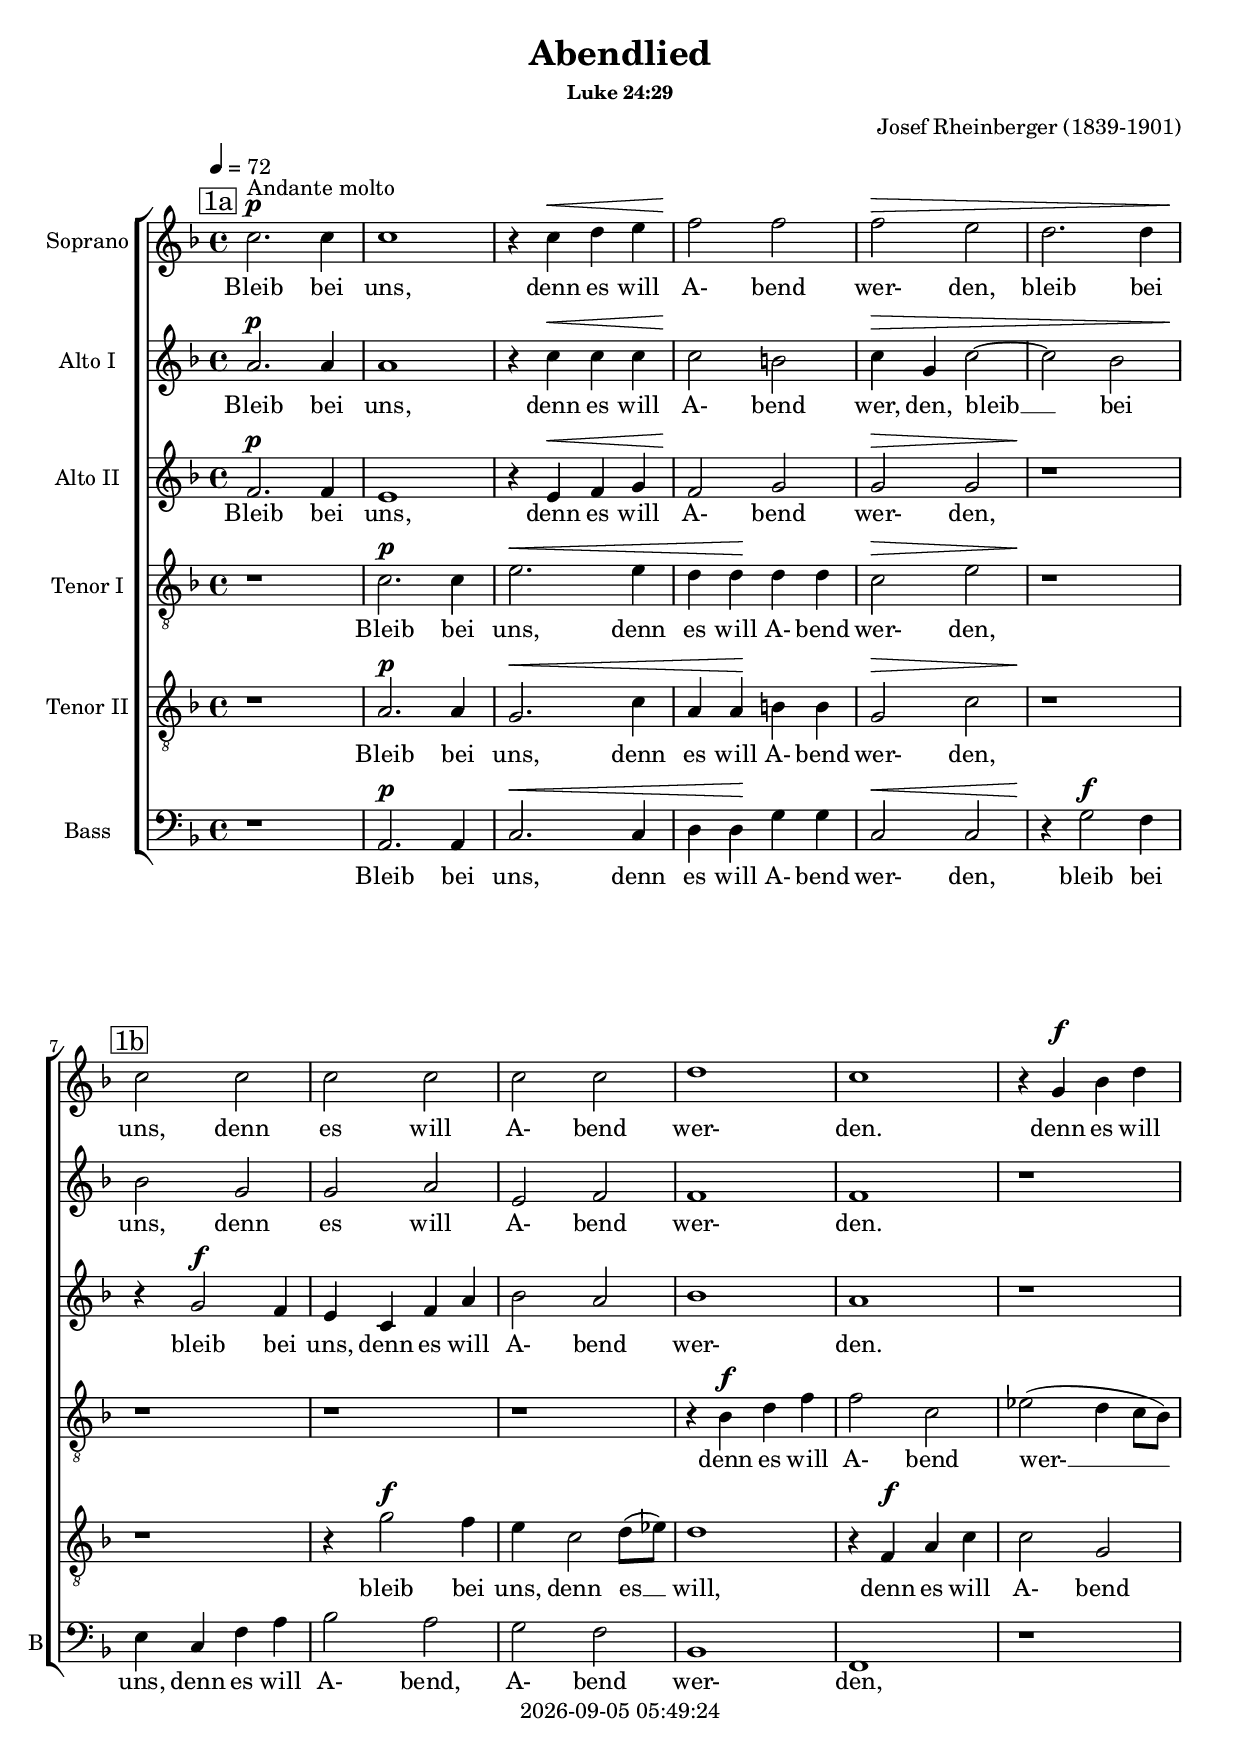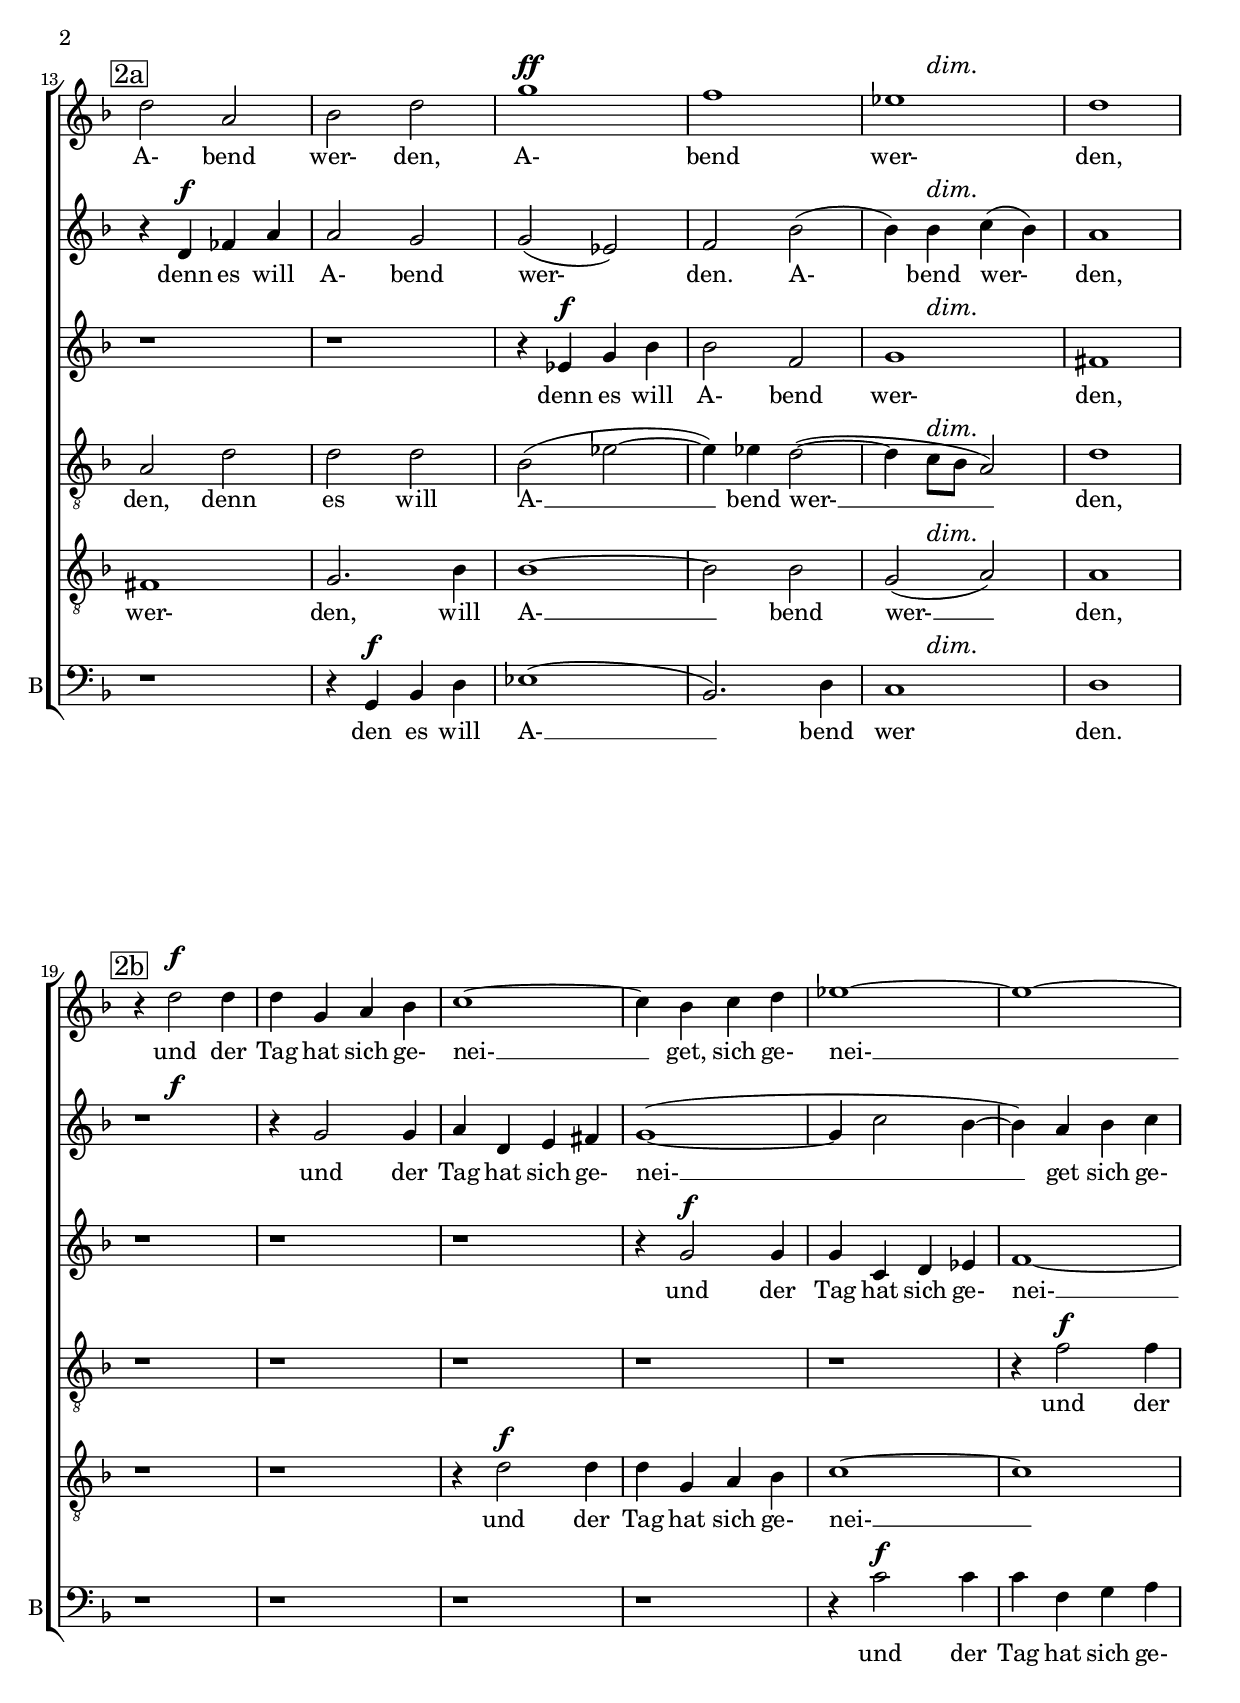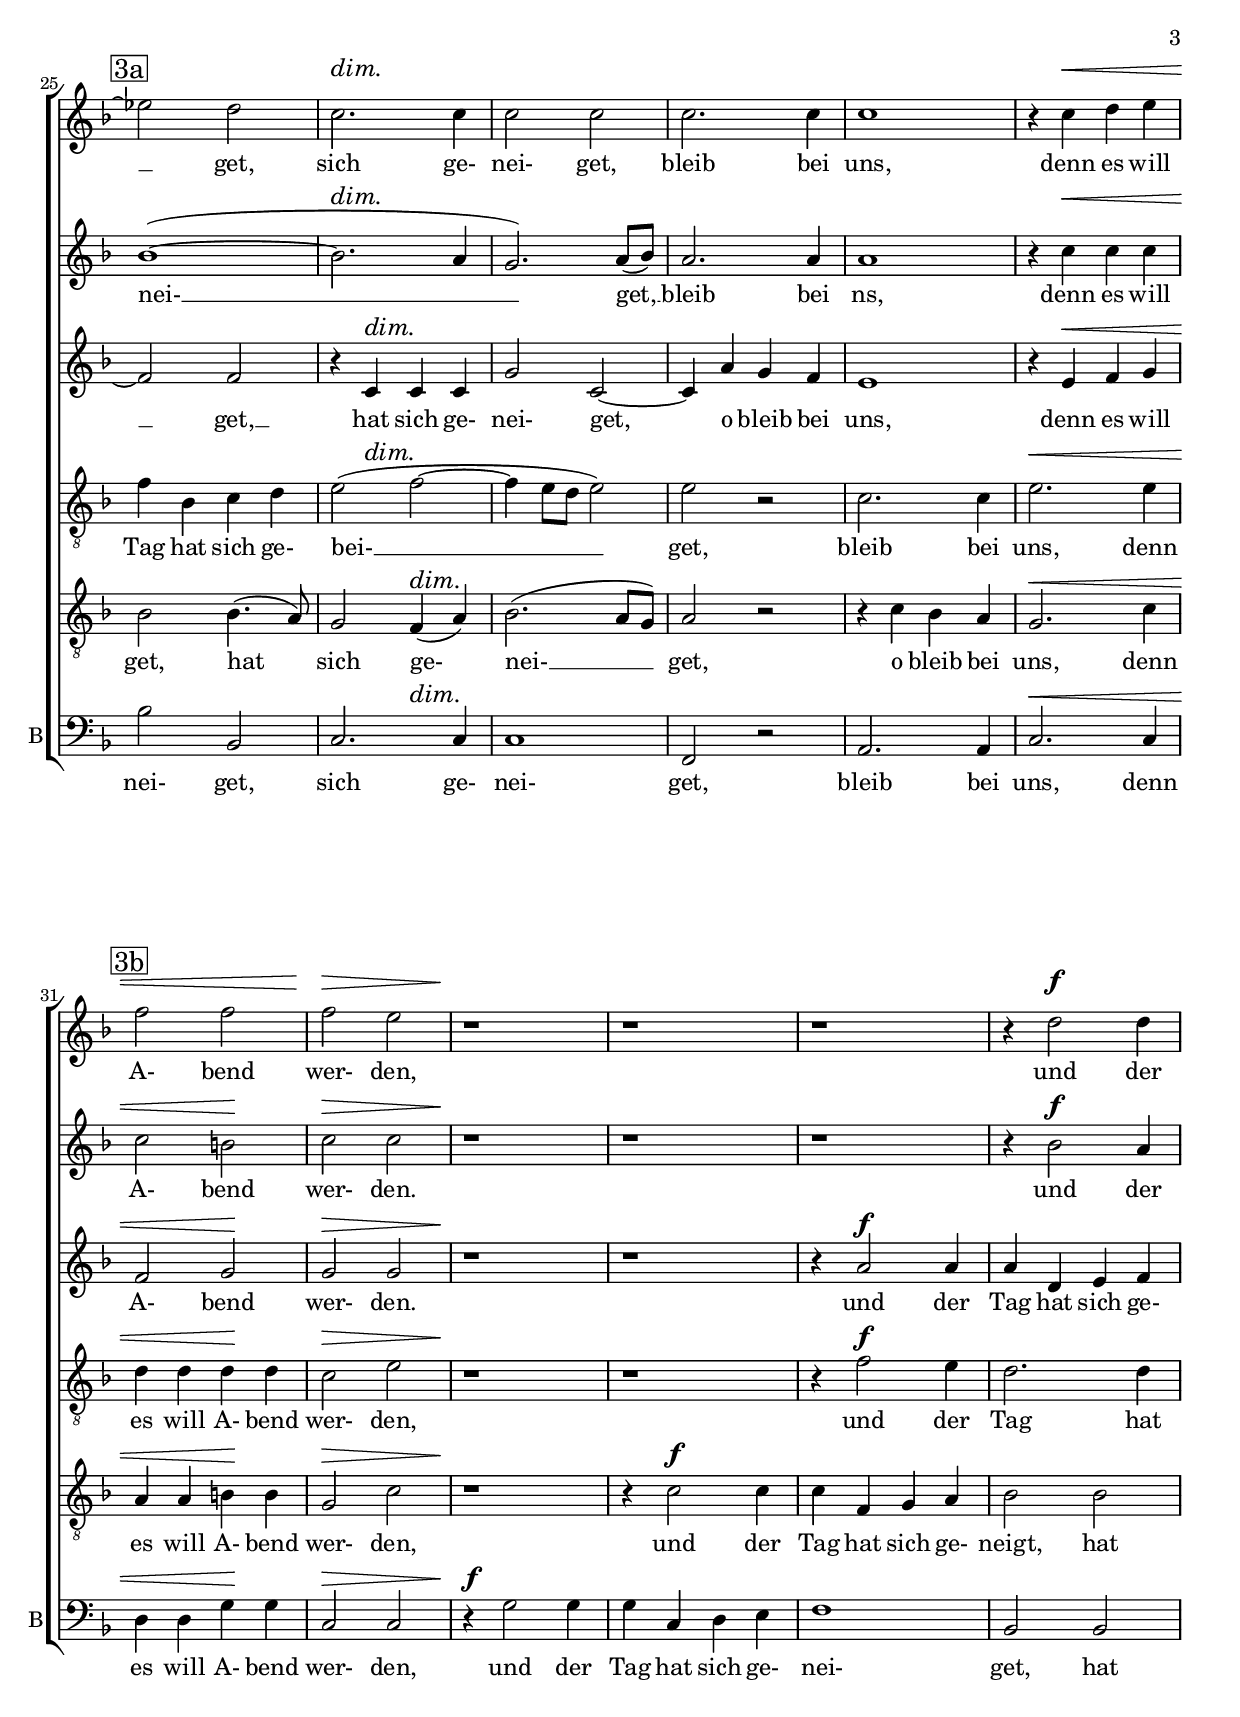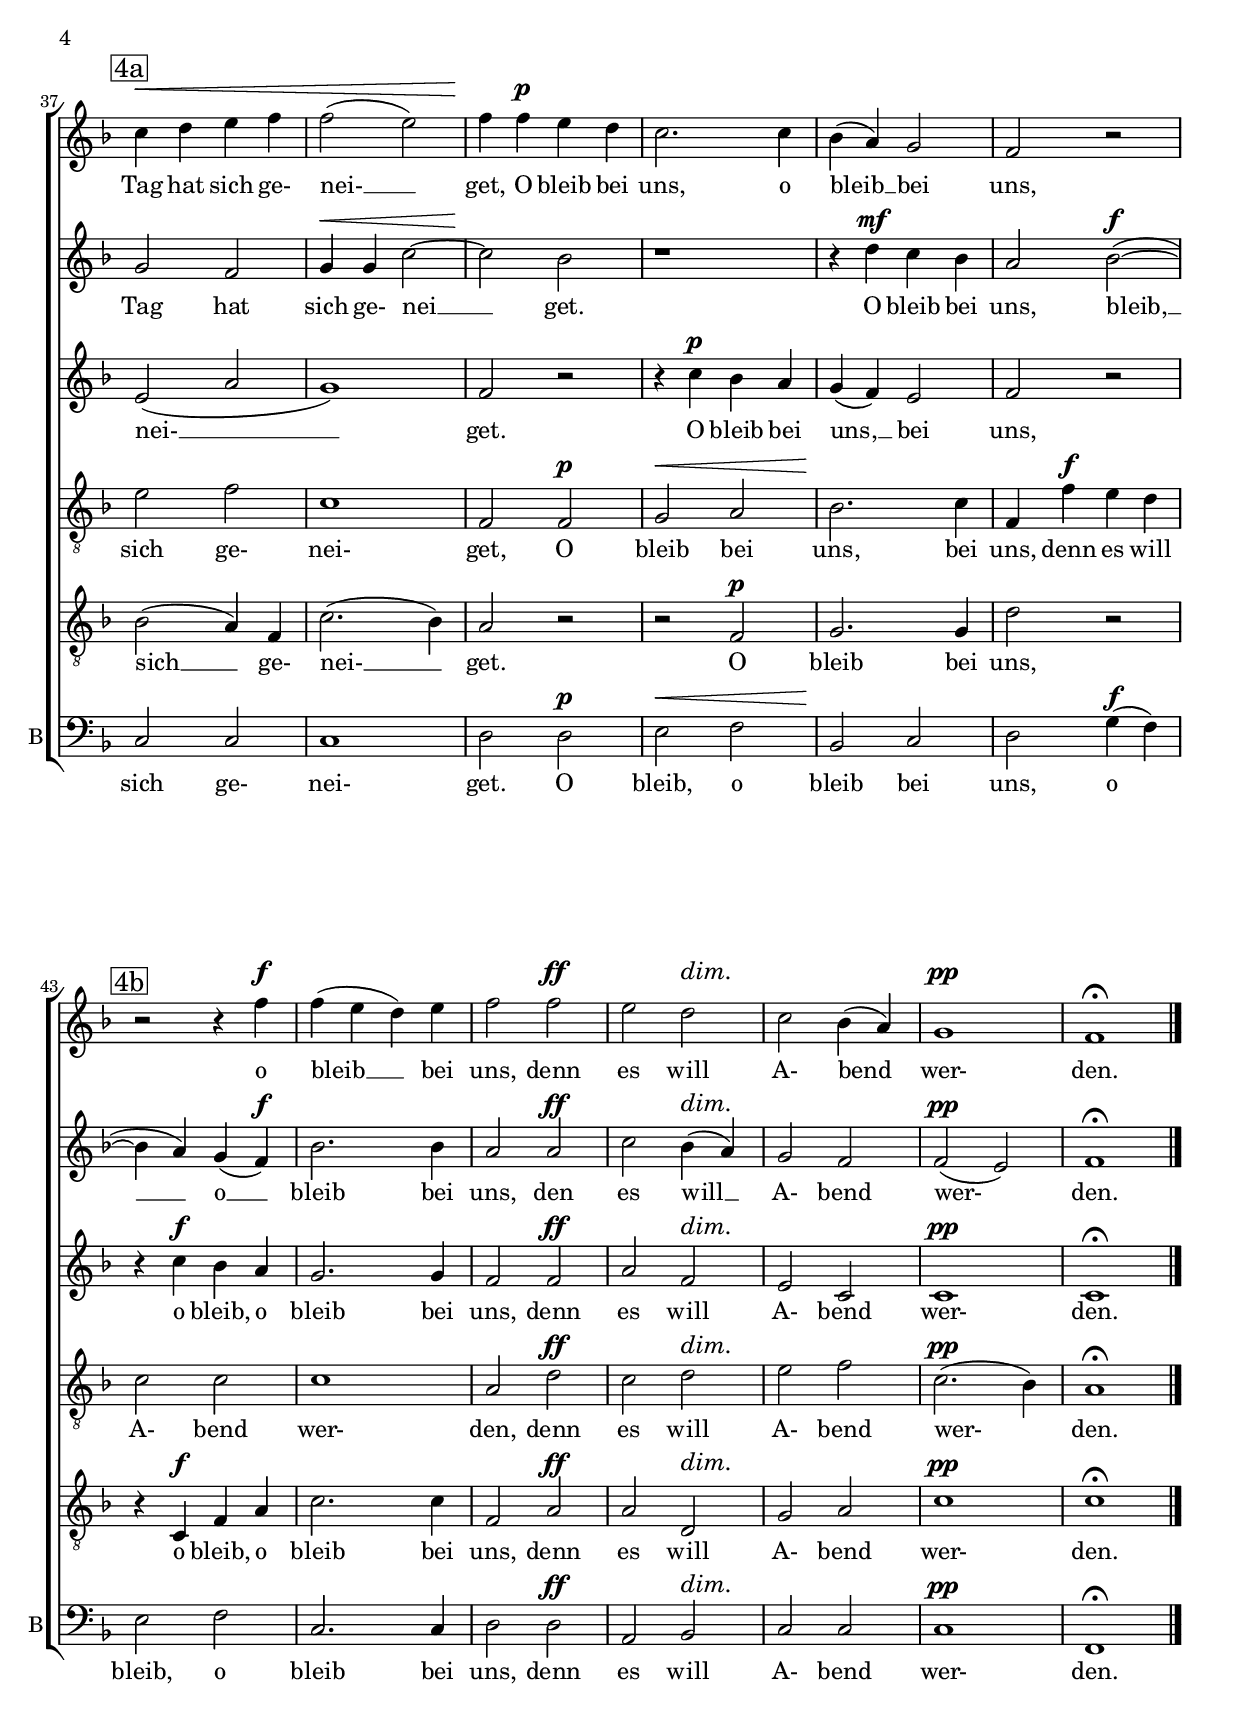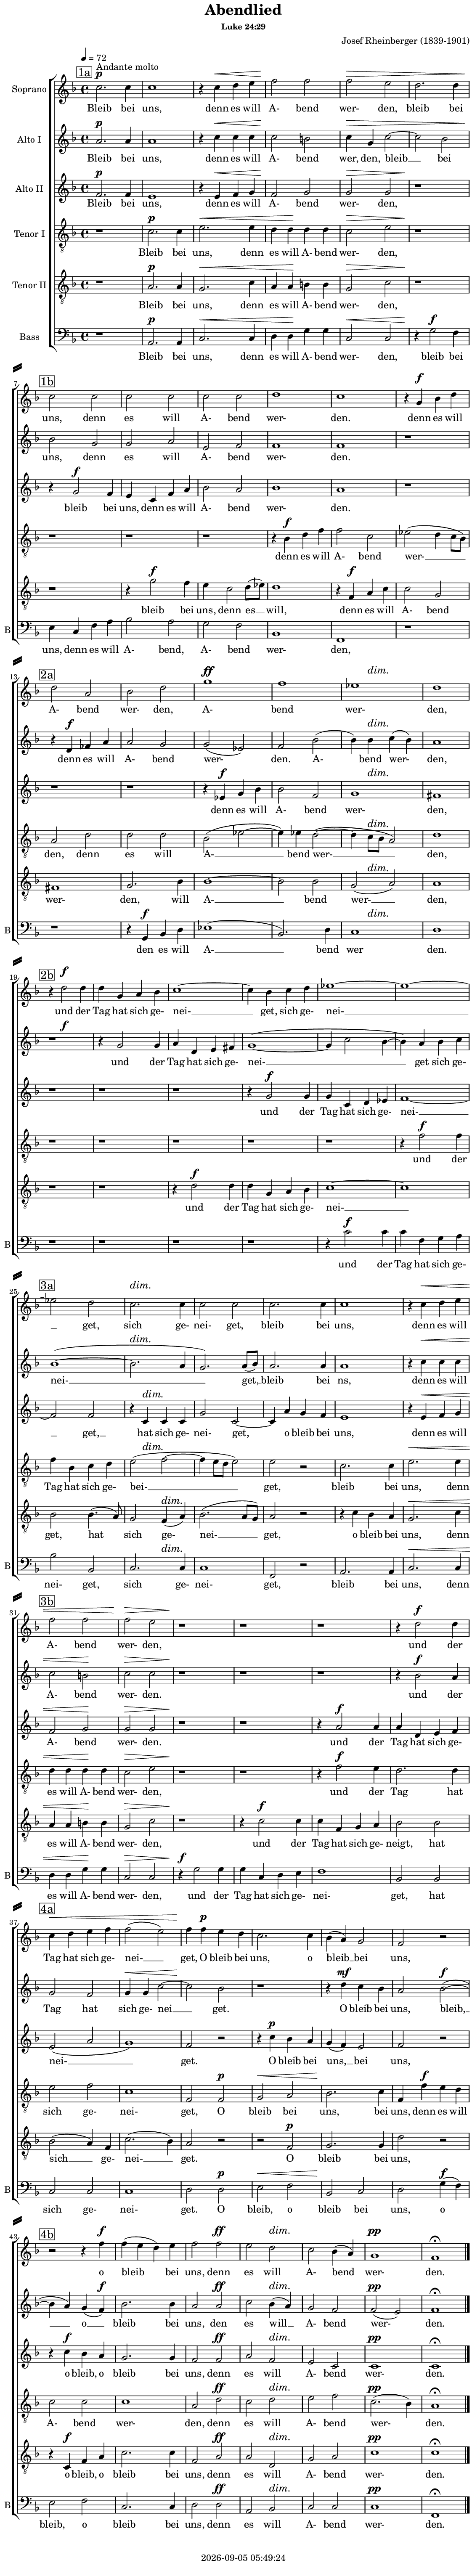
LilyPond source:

\version "2.20.2"

\include "articulate.ly"

today = #(strftime "%Y-%m-%d %H:%M:%S" (localtime (current-time)))

\header {
% centered at top
%  dedication  = "dedication"
  title       = "Abendlied"
%  subtitle    = "subtitle"
  subsubtitle = "Luke 24:29"
%  instrument  = "instrument"
  
% arrangement of following lines:
%
%  poet    composer
%  meter   arranger
%  piece       opus

  composer    = "Josef Rheinberger (1839-1901)"
%  arranger    = "arranger"
%  opus        = "opus"

%  poet        = "poet"
%  meter       = "meter"
%  piece       = "piece"

% centered at bottom
%  tagline     = "tagline" % default lilypond version
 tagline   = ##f
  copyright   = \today
}

#(set-global-staff-size 19)

% \paper {
%   #(set-paper-size "a4")
%   line-width = 180\mm
%   left-margin = 20\mm
%   bottom-margin = 10\mm
%   top-margin = 10\mm
% }

global = {
  \key f \major
  \time 4/4
  \tempo 4=72
}

RehearsalTrack = {
%  \set Score.currentBarNumber = #5
%  \mark \markup { \circle "1a" }
  \mark \markup { \box "1a" } s1*6
  \mark \markup { \box "1b" } s1*6
  \mark \markup { \box "2a" } s1*6
  \mark \markup { \box "2b" } s1*6
  \mark \markup { \box "3a" } s1*6
  \mark \markup { \box "3b" } s1*6
  \mark \markup { \box "4a" } s1*6
  \mark \markup { \box "4b" } s1*7
}

soprano = \relative c'' {
  \global
  c2. c4
  c1
  r4 c d e
  f2 f
  f2 e
  d2. d4 \break
  c2 c % 1b
  c2 c
  c2 c
  d1
  c1
  r4 g bes d
  d2 a % 2a
  bes2 d
  g1
  f1
  ees1
  d1
  r4 d2 d4 % 2b
  d4 g, a bes
  c1~
  c4 bes c d
  ees1~
  ees1~
  ees2 d % 3a
  c2. c4
  c2 c
  c2. c4
  c1
  r4 c d e
  f2 f % 3b
  f2 e
  r1
  r1
  r1
  r4 d2 d4
  c4 d e f % 4a
  f2(e)
  f4 f e d
  c2. c4
  bes4(a) g2
  f2 r
  r2 r4 f' % 4b
  f4(e d) e
  f2 f
  e2 d
  c2 bes4(a)
  g1
  f1\fermata
  \bar "|."
}

dynamicsSop = {
  \override DynamicTextSpanner.style = #'none
  s1\p^\markup \upright {Andante molto}
  s1
  s4 s2.\<
  s1\!
  s1\>
  s1
  s1\!
  s1
  s1
  s1
  s1
  s4 s2.\f
  s1 % 2a
  s1
  s1\ff
  s1
  s4 s2.\dim
  s1
  s4 s2.\f % 2b
  s1
  s1
  s1
  s1
  s1
  s1 % 3a
  s1\dim
  s1
  s1
  s1
  s4 s2.\<
  s2 s\~ % 3b
  s1\>
  s1\!
  s1
  s1
  s4 s2.\f
  s1\< % 4a
  s1
  s4\! s2.\p
  s1
  s1
  s1
  s2. s4\f % 4b
  s1
  s2 s\ff
  s2 s\dim
  s1
  s1\pp
  s1
}

wordsSop = \lyricmode {
  Bleib bei uns, denn es will A- bend wer- den,
  bleib bei uns, denn es will A- bend wer- den.
  denn es will A- bend wer- den,
  A- bend wer- den, und der Tag hat sich ge- nei- __ get,
  sich ge- nei- __ get,
  sich ge- nei- get,
  bleib bei uns, denn es will A- bend wer- den,
  und der Tag hat sich ge- nei- __ get,
  O bleib bei uns,
  o bleib __ bei uns,
  o bleib __ bei uns,
  denn es will A- bend wer- den.
}

wordsSopMidi = \lyricmode {
  "\nBlei " "bei " "uns, " "denn " "es " "will " A "bend " wer "den, "
  "\nbleib " "bei " "uns, " "denn " "es " "will " A "bend " wer "den. "
  "\ndenn " "es " "will " A "bend " wer "den, "
  "\nA" "bend " wer "den, " "und " "der " "Tag " "hat " "sich " ge nei  "get, "
  "\nsich " ge nei  "get, "
  "\nsich " g nei "get, "
  "\nbleib " "bei " "uns, " "denn " "es " "will " A "bend " wer "den, "
  "\nund " "der " "Tag " "hat " "sich " ge nei  "get, "
  "\nO " "bleib " "bei " "uns, "
  "\no " "bleib "  "bei " "uns, "
  "\no " "bleib "  "bei " "uns, "
  "\ndenn " "es " "will " A "bend " wer "den. "
}

altoOne = \relative c'' {
  \global
  a2. a4
  a1
  r4 c c c
  c2 b
  c4 g c2~
  c2 bes
  bes2 g % 1b
  g2 a
  e2 f
  f1
  f1
  r1
  r4 d fes a % 2a
  a2 g
  g2(ees)
  f2 bes(
  bes4) bes c(bes)
  a1
  r1 % 2b
  r4 g2 g4
  a4 d, e fis
  g1~(
  g4 c2 bes4~
  bes4) a bes c
  bes1~( % 3a
  bes2. a4
  g2.) a8(bes)
  a2. a4
  a1
  r4 c c c
  c2 b % 3b
  c2 c
  r1
  r1
  r1
  r4 bes2 a4
  g2 f % 4a
  g4 g c2~
  c2 bes
  r1
  r4 d c bes
  a2 bes~(
  bes4 a) g(f) % 4b
  bes2. bes4
  a2 a
  c2 bes4(a)
  g2 f
  f2(e)
  f1\fermata
  \bar "|."
}

dynamicsAltoOne = {
  \override DynamicTextSpanner.style = #'none
  s1\p
  s1
  s4 s2.\<
  s1\!
  s1\>
  s1
  s1\! s1
  s1
  s1
  s1
  s1
  s4 s2.\f
  s1
  s1
  s1
  s4 s2.\dim
  s1
  s4 s2.\f % 2b
  s1
  s1
  s1
  s1
  s1
  s1 % 3a
  s1\dim
  s1
  s1
  s1
  s4 s2.\<
  s2 s\!
  s1\>
  s1\!
  s1
  s1
  s4 s2.\f
  s1 % 4a
  s1\<
  s1\!
  s1
  s4 s2.\mf
  s2 s\f
  s2. s4\f % 4b
  s1
  s2 s\ff
  s2 s\dim
  s1
  s1\pp
  s1
}

wordsAltoOne = \lyricmode {
  Bleib bei uns, denn es will A- bend wer, den,
  bleib __ bei uns, denn es will A- bend wer- den.
  denn es will A- bend wer- den.
  A- bend wer- den,
  und der Tag hat sich ge- nei- __ get
  sich ge- nei- __ get, __
  bleib bei ns, denn es will A- bend wer- den.
  und der Tag hat sich ge- nei __ get.
  O bleib bei uns, bleib, __
  o __ bleib bei uns,
  den es will __ A- bend wer- den.
}

wordsAltoOneMidi = \lyricmode {
  "\nBleib " "bei " "uns, " "denn " "es " "will " A "bend " "wer, " "den, "
  "\nbleib "  "bei " "uns, " "denn " "es " "will " A "bend " wer "den. "
  "\ndenn " "es " "will " A "bend " wer "den. "
  "\nA" "bend " wer "den, "
  "\nund " "der " "Tag " "hat " "sich " ge nei  "get "
  "\nsich " ge nei  "get, " 
  "\nbleib " "bei " "ns, " "denn " "es " "will " A "bend " wer "den. "
  "\nund " "der " "Tag " "hat " "sich " ge "nei "  "get. "
  "\nO " "bleib " "bei " "uns, " "bleib, " 
  "\no "  "bleib " "bei " "uns, "
  "\nden " "es " "will "  A "bend " wer "den. "
}

altoTwo = \relative c' {
  \global
  f2. f4
  e1
  r4 e f g
  f2 g
  g2 g
  r1
  r4 g2 f4 % 1b
  e4 c f a
  bes2 a
  bes1
  a1
  r1
  r1 % 2a
  r1
  r4 ees g bes
  bes2 f
  g1
  fis1
  r1 % 2b
  r1
  r1
  r4 g2 g4
  g4 c, d ees
  f1~
  f2 f % 3a
  r4 c c c
  g'2 c,~
  c4 a' g f
  e1
  r4 e f g
  f2 g % 3b
  g2 g
  r1
  r1
  r4 a2 a4
  a4 d, e f
  e2(a % 4a
  g1)
  f2 r
  r4 c' bes a
  g4(f) e2
  f2 r
  r4 c' bes a % 4b
  g2. g4
  f2 f
  a2 f
  e2 c
  c1
  c1\fermata
  \bar "|."
}

dynamicsAltoTwo = {
  \override DynamicTextSpanner.style = #'none
  s1\p
  s1
  s4 s2.\<
  s1\!
  s1\>
  s1\!
  s4 s2.\f
  s1
  s1
  s1
  s1
  s1
  s1 % 2a
  s1
  s4 s2.\f
  s1
  s4 s2.\dim
  s1
  s1 % 2b
  s1
  s1
  s4 s2.\f
  s1
  s1
  s1 % 3a
  s4 s2.\dim
  s1
  s1
  s1
  s4 s2.\<
  s2 s\! % 3b
  s1\>
  s1\!
  s1
  s4 s2.\f
  s1
  s1 % 4a
  s1
  s1
  s4 s2.\p
  s1
  s1
  s4 s2.\f % 4b
  s1
  s2 s\ff
  s2 s\dim
  s1
  s1\pp
  s1
}

wordsAltoTwo = \lyricmode {
  Bleib bei uns, denn es will A- bend wer- den,
  bleib bei uns, denn es will A- bend wer- den.
  denn es will A- bend wer- den,
  und der Tag hat sich ge- nei- __ get, __
  hat sich ge- nei- get,
  o bleib bei uns,
  denn es will A- bend wer- den.
  und der Tag hat sich ge- nei- __ get.
  O bleib bei uns, __ bei uns,
  o bleib, o bleib bei uns,
  denn es will A- bend wer- den.
}

wordsAltoTwoMidi = \lyricmode {
  "\nBleib " "bei " "uns, " "denn " "es " "will " A "bend " wer "den, "
  "\nbleib " "bei " "uns, " "denn " "es " "will " A "bend " wer "den. "
  "\ndenn " "es " "will " A "bend " wer "den, "
  "\nund " "der " "Tag " "hat " "sich " ge nei  "get, " 
  "\nhat " "sich " ge nei "get, "
  "\no " "bleib " "bei " "uns, "
  "\ndenn " "es " "will " A "bend " wer "den. "
  "\nund " "der " "Tag " "hat " "sich " ge nei  "get. "
  "\nO " "bleib " "bei " "uns, "  "bei " "uns, "
  "\no " "bleib, " "o " "bleib " "bei " "uns, "
  "\ndenn " "es " "will " A "bend " wer "den. "
}

tenorOne = \relative c' {
  \global
  r1
  c2. c4
  e2. e4 d4 d d d
  c2 e
  r1
  r1 % 1b
  r1
  r1
  r4 bes d f
  f2 c
  ees2(d4 c8 bes)
  a2 d % 2a
  d2 d
  bes2(ees~
  ees4) ees d2~(
  d4 c8 bes a2)
  d1
  r1 % 2b
  r1
  r1
  r1
  r1
  r4 f2 f4
  f4 bes, c d % 3a
  e2(f~
  4 e8 d e2)
  2 r
  c2. c4
  e2. e4
  d4 d d d % 3b
  c2 e
  r1
  r1
  r4 f2 e4
  d2. d4
  e2 f % 4a
  c1
  f,2 f
  g2 a
  bes2. c4
  f,4 f' e d
  c2 c % 4b
  c1
  a2 d
  c2 d
  e2 f
  c2.(bes4)
  a1\fermata
  \bar "|."
}

dynamicsTenorOne = {
  \override DynamicTextSpanner.style = #'none
  s1
  s1\p
  s1\<
  s4 s2.\!
  s1\>
  s1\!
  s1 % 1b
  s1
  s1
  s4 s2.\f
  s1
  s1
  s1 % 2a
  s1
  s1
  s1
  s4 s2.\dim
  s1
  s1 % 2b
  s1
  s1
  s1
  s1
  s4 s2.\f
  s1
  s4 s2.\dim
  s1
  s1
  s1
  s1\<
  s2 s\!
  s1\>
  s1\!
  s1
  s4 s2.\f
  s1
  s1 % 4a
  s1
  s2 s\p
  s1\<
  s1\!
  s4 s2.\f
  s1 % 4b
  s1
  s2 s\ff
  s2 s\dim
  s1
  s1\pp
  s1
}

wordsTenorOne = \lyricmode {
  Bleib bei uns, denn es will A- bend wer- den,
  denn es will A- bend wer- __ den,
  denn es will A- __ bend wer- __ den,
  und der Tag hat sich ge- bei- __ get,
  bleib bei uns, denn es will A- bend wer- den,
  und der Tag hat sich ge- nei- get,
  O bleib bei uns, bei uns,
  denn es will A- bend wer- den,
  denn es will A- bend wer- den.
}

wordsTenorOneMidi = \lyricmode {
  "\nBleib " "bei " "uns, " "denn " "es " "will " A "bend " wer "den, "
  "\ndenn " "es " "will " A "bend " wer  "den, "
  "\ndenn " "es " "will " A  "bend " wer  "den, "
  "\nund " "der " "Tag " "hat " "sich " ge bei  "get, "
  "\nbleib " "bei " "uns, " "denn " "es " "will " A "bend " wer "den, "
  "\nund " "der " "Tag " "hat " "sich " ge nei "get, "
  "\nO " "bleib " "bei " "uns, " "bei " "uns, "
  "\ndenn " "es " "will " A "bend " wer "den, "
  "\ndenn " "es " "will " A "bend " wer "den. "
}

tenorTwo = \relative c' {
  \global
  r1
  a2. a4
  g2. c4
  a4 a b b
  g2 c
  r1
  r1 % 1b
  r4 g'2 f4
  e4 c2 d8(ees)
  d1
  r4 f, a c
  c2 g
  fis1 % 2a
  g2. bes4
  bes1~
  bes2 bes
  g2(a)
  a1
  r1 % 2b
  r1
  r4 d2 d4
  d4 g, a bes
  c1~
  c1
  bes2 bes4.(a8) % 3a
  g2 f4(a)
  bes2.(a8 g)
  a2 r
  r4 c bes a
  g2. c4
  a4 a b b % 3b
  g2 c
  r1
  r4 c2 c4
  c4 f, g a
  bes2 bes
  bes2(a4) f % 4a
  c'2.(bes4)
  a2 r
  r2 f
  g2. g4
  d'2 r
  r4 c, f a % 4b
  c2. c4
  f,2 a
  a2 d,
  g2 a
  c1
  c1\fermata
  \bar "|."
}

dynamicsTenorTwo = {
  \override DynamicTextSpanner.style = #'none
  s1
  s1\p
  s1\<
  s4 s2.\!
  s1\>
  s1\!
  s1
  s4 s2.\f
  s1
  s1
  s4 s2.\f
  s1
  s1 % 2a
  s1
  s1
  s1
  s4 s2.\dim
  s1
  s1 % 2b
  s1
  s4 s2.\f
  s1
  s1
  s1
  s1 % 3a
  s2 s\dim
  s1
  s1
  s1
  s1\<
  s2 s\! % 3b
  s1\>
  s1\!
  s4 s2.\f
  s1
  s1
  s1 % 4a
  s1
  s1
  s2 s\p
  s1
  s1
  s4 s2.\f
  s1
  s2 s\ff
  s2 s\dim
  s1
  s1\pp
  s1
}

wordsTenorTwo = \lyricmode {
  Bleib bei uns, denn es will A- bend wer- den,
  bleib bei uns, denn es __ will,
  denn es will A- bend wer- den,
  will A- __ bend wer- __ den,
  und der Tag hat sich ge- nei- __ get,
  hat sich ge- nei- __ get,
  o bleib bei uns,
  denn es will A- bend wer- den,
  und der Tag hat sich ge- neigt,
  hat sich __ ge- nei- __ get.
  O bleib bei uns,
  o bleib, o bleib bei uns,
  denn es will A- bend wer- den.
}

wordsTenorTwoMidi = \lyricmode {
  "\nBleib " "bei " "uns, " "denn " "es " "will " A "bend " wer "den, "
  "\nbleib " "bei " "uns, " "denn " "es "  "will, "
  "\ndenn " "es " "will " A "bend " wer "den, "
  "\nwill " A  "bend " wer  "den, "
  "\nund " "der " "Tag " "hat " "sich " ge nei  "get, "
  "\nhat " "sich " ge nei  "get, "
  "\no " "bleib " "bei " "uns, "
  "\ndenn " "es " "will " A "bend " wer "den, "
  "\nund " "der " "Tag " "hat " "sich " ge "neigt, "
  "\nhat " "sich "  ge nei  "get. "
  "\nO " "bleib " "bei " "uns, "
  "\no " "bleib, " "o " "bleib " "bei " "uns, "
  "\ndenn " "es " "will " A "bend " wer "den. "
}

bass= \relative c {
  \global
  r1
  a2. a4
  c2. c4
  d4 d g g
  c,2 c
  r4 g'2 f4
  e4 c f a % 1b
  bes2 a
  g2 f
  bes,1
  f1
  r1
  r1 % 2a
  r4 g bes d
  ees1(
  bes2.) d4
  c1
  d1
  r1 % 2b
  r1
  r1
  r1
  r4 c'2 c4
  c4 f, g a
  bes2 bes, % 3a
  c2. c4
  c1
  f,2 r
  a2. a4
  c2. c4
  d4 d g g % 3b
  c,2 c
  r4 g'2 g4
  g4 c, d e
  f1
  bes,2 bes
  c2 c % 4a
  c1
  d2 d
  e2 f
  bes,2 c
  d2 g4(f)
  e2 f % 4b
  c2. c4
  d2 d
  a2 bes
  c2 c
  c1
  f,1\fermata
  \bar "|."
}

dynamicsBass = {
  \override DynamicTextSpanner.style = #'none
  s1
  s1\p
  s1\<
  s4 s2.\!
  s1\<
  s4\! s2.\f
  s1 % 1b
  s1
  s1
  s1
  s1
  s1
  s1 % 2a
  s4 s2.\f
  s1
  s1
  s4 s2.\dim
  s1
  s1 % 2b
  s1
  s1
  s1
  s4 s2.\f
  s1
  s1 % 3a
  s2 s\dim
  s1
  s1
  s1
  s1\<
  s2 s\!
  s1\>
  s1\f
  s1
  s1
  s1
  s1 % 4a
  s1
  s2 s\p
  s1\<
  s1\!
  s2 s\f
  s1 % 4b
  s1
  s2 s\ff
  s2 s\dim
  s1
  s1\pp
  s1
}

wordsBass = \lyricmode {
  Bleib bei uns, denn es will A- bend wer- den,
  bleib bei uns, denn es will A- bend,
  A- bend wer- den,
  den es will A- __ bend wer den.
  und der Tag hat sich ge- nei- get,
  sich ge- nei- get,
  bleib bei uns,
  denn es will A- bend wer- den,
  und der Tag hat sich ge- nei- get,
  hat sich ge- nei- get.
  O bleib, o bleib bei uns,
  o bleib, o bleib bei uns,
  denn es will A- bend wer- den.
}

wordsBassMidi = \lyricmode {
  "\nBleib " "bei " "uns, " "denn " "es " "will " A "bend " wer "den, "
  "\nbleib " "bei " "uns, " "denn " "es " "will " A "bend, "
  "\nA" "bend " wer "den, "
  "\nden " "es " "will " A  "bend " "wer " "den. "
  "\nund " "der " "Tag " "hat " "sich " ge nei "get, "
  "\nsich " ge nei "get, "
  "\nbleib " "bei " "uns, "
  "\ndenn " "es " "will " A "bend " wer "den, "
  "\nund " "der " "Tag " "hat " "sich " ge nei "get, "
  "\nhat " "sich " ge nei "get. "
  "\nO " "bleib, " "o " "bleib " "bei " "uns, "
  "\no " "bleib, " "o " "bleib " "bei " "uns, "
  "\ndenn " "es " "will " A "bend " wer "den. "
}

\book {
  \bookOutputSuffix "single"
  \score {
    \new ChoirStaff <<
                                % Single soprano staff
      \new Dynamics \dynamicsSop
      \new Staff \with { instrumentName = #"Soprano" } <<
        \new Voice \RehearsalTrack
        \new Voice = "soprano" \soprano
        \new Lyrics \lyricsto "soprano" \wordsSop
      >>
                                % Single alto I staff
      \new Dynamics \dynamicsAltoOne
      \new Staff \with { instrumentName = #"Alto I" } <<
        \new Voice = "altoOne" \altoOne
        \new Lyrics \lyricsto "altoOne" \wordsAltoOne
      >>
                                % Single alto II staff
      \new Dynamics \dynamicsAltoTwo
      \new Staff \with { instrumentName = #"Alto II" } <<
        \new Voice = "altoTwo" \altoTwo
        \new Lyrics \lyricsto "altoTwo" \wordsAltoTwo
      >>
                                % Single tenor I staff
      \new Dynamics \dynamicsTenorOne
      \new Staff \with { instrumentName = #"Tenor I" } <<
        \clef "treble_8"
        \new Voice = "tenorOne" \tenorOne
        \new Lyrics \lyricsto "tenorOne" \wordsTenorOne
      >>
                                % Single tenor II staff
      \new Dynamics \dynamicsTenorTwo
      \new Staff \with { instrumentName = #"Tenor II" } <<
        \clef "treble_8"
        \new Voice = "tenorTwo" \tenorTwo
        \new Lyrics \lyricsto "tenorTwo" \wordsTenorTwo
      >>
                                % Single bass staff
      \new Dynamics \dynamicsBass
      \new Staff \with { instrumentName = #"Bass" shortInstrumentName = #"B" } <<
        \clef "bass"
        \new Voice = "bass" \bass
        \new Lyrics \lyricsto "bass" \wordsBass
      >>
    >>
    \layout {
      indent = 1.5\cm
      \context {
        \Staff \RemoveAllEmptyStaves
      }
    }
  }
}

\book {
  \bookOutputSuffix "singlepage"
  \paper {
    top-margin = 0
    left-margin = 7
    right-margin = 1
    paper-width = 190\mm
    page-breaking = #ly:one-page-breaking
    system-system-spacing.basic-distance = #15
    system-separator-markup = \slashSeparator
  }
  \score {
    \new ChoirStaff <<
                                % Single soprano staff
      \new Dynamics \dynamicsSop
      \new Staff \with { instrumentName = #"Soprano" } <<
        \new Voice \RehearsalTrack
        \new Voice = "soprano" \soprano
        \new Lyrics \lyricsto "soprano" \wordsSop
      >>
                                % Single alto I staff
      \new Dynamics \dynamicsAltoOne
      \new Staff \with { instrumentName = #"Alto I" } <<
        \new Voice = "altoOne" \altoOne
        \new Lyrics \lyricsto "altoOne" \wordsAltoOne
      >>
                                % Single alto II staff
      \new Dynamics \dynamicsAltoTwo
      \new Staff \with { instrumentName = #"Alto II" } <<
        \new Voice = "altoTwo" \altoTwo
        \new Lyrics \lyricsto "altoTwo" \wordsAltoTwo
      >>
                                % Single tenor I staff
      \new Dynamics \dynamicsTenorOne
      \new Staff \with { instrumentName = #"Tenor I" } <<
        \clef "treble_8"
        \new Voice = "tenorOne" \tenorOne
        \new Lyrics \lyricsto "tenorOne" \wordsTenorOne
      >>
                                % Single tenor II staff
      \new Dynamics \dynamicsTenorTwo
      \new Staff \with { instrumentName = #"Tenor II" } <<
        \clef "treble_8"
        \new Voice = "tenorTwo" \tenorTwo
        \new Lyrics \lyricsto "tenorTwo" \wordsTenorTwo
      >>
                                % Single bass staff
      \new Dynamics \dynamicsBass
      \new Staff \with { instrumentName = #"Bass" shortInstrumentName = #"B" } <<
        \clef "bass"
        \new Voice = "bass" \bass
        \new Lyrics \lyricsto "bass" \wordsBass
      >>
    >>
    \layout {
      indent = 1.5\cm
      \context {
        \Staff \RemoveAllEmptyStaves
      }
    }
  }
}

\book {
  \bookOutputSuffix "midi-sop"
  \score {
    \unfoldRepeats
    % \articulate
    <<
    \context GrandStaff <<
      <<
        \new ChoirStaff <<
                                  % Single soprano staff
          \new Dynamics \dynamicsSop
          \new Staff \with { instrumentName = #"Soprano" } <<
            \new Voice \RehearsalTrack
            \new Voice = "soprano" \soprano
            \new Lyrics \lyricsto "soprano" \wordsSopMidi
          >>
                                  % Single alto I staff
          \new Dynamics \dynamicsAltoOne
          \new Staff \with { instrumentName = #"Alto I" } <<
            \new Voice = "altoOne" \altoOne
          >>
                                  % Single alto II staff
          \new Dynamics \dynamicsAltoTwo
          \new Staff \with { instrumentName = #"Alto II" } <<
            \new Voice = "altoTwo" \altoTwo
          >>
                                  % Single tenor I staff
          \new Dynamics \dynamicsTenorOne
          \new Staff \with { instrumentName = #"Tenor I" } <<
            \clef "treble_8"
            \new Voice = "tenorOne" \tenorOne
          >>
                                  % Single tenor II staff
          \new Dynamics \dynamicsTenorTwo
          \new Staff \with { instrumentName = #"Tenor II" } <<
            \clef "treble_8"
            \new Voice = "tenorTwo" \tenorTwo
          >>
                                  % Single bass staff
          \new Dynamics \dynamicsBass
          \new Staff \with { instrumentName = #"Bass" shortInstrumentName = #"B" } <<
            \clef "bass"
            \new Voice = "bass" \bass
          >>
        >>
      >>
    >>
 >>
    \midi {}
  }
}

\book {
  \bookOutputSuffix "midi-alto1"
  \score {
    \unfoldRepeats
    % \articulate
    <<
    \context GrandStaff <<
      <<
        \new ChoirStaff <<
                                  % Single soprano staff
          \new Dynamics \dynamicsSop
          \new Staff \with { instrumentName = #"Soprano" } <<
            \new Voice \RehearsalTrack
            \new Voice = "soprano" \soprano
          >>
                                  % Single alto I staff
          \new Dynamics \dynamicsAltoOne
          \new Staff \with { instrumentName = #"Alto I" } <<
            \new Voice = "altoOne" \altoOne
            \new Lyrics \lyricsto "altoOne" \wordsAltoOneMidi
          >>
                                  % Single alto II staff
          \new Dynamics \dynamicsAltoTwo
          \new Staff \with { instrumentName = #"Alto II" } <<
            \new Voice = "altoTwo" \altoTwo
          >>
                                  % Single tenor I staff
          \new Dynamics \dynamicsTenorOne
          \new Staff \with { instrumentName = #"Tenor I" } <<
            \clef "treble_8"
            \new Voice = "tenorOne" \tenorOne
          >>
                                  % Single tenor II staff
          \new Dynamics \dynamicsTenorTwo
          \new Staff \with { instrumentName = #"Tenor II" } <<
            \clef "treble_8"
            \new Voice = "tenorTwo" \tenorTwo
          >>
                                  % Single bass staff
          \new Dynamics \dynamicsBass
          \new Staff \with { instrumentName = #"Bass" shortInstrumentName = #"B" } <<
            \clef "bass"
            \new Voice = "bass" \bass
          >>
        >>
      >>
    >>
 >>
    \midi {}
  }
}

\book {
  \bookOutputSuffix "midi-alto2"
  \score {
    \unfoldRepeats
    % \articulate
    <<
    \context GrandStaff <<
      <<
        \new ChoirStaff <<
                                  % Single soprano staff
          \new Dynamics \dynamicsSop
          \new Staff \with { instrumentName = #"Soprano" } <<
            \new Voice \RehearsalTrack
            \new Voice = "soprano" \soprano
          >>
                                  % Single alto I staff
          \new Dynamics \dynamicsAltoOne
          \new Staff \with { instrumentName = #"Alto I" } <<
            \new Voice = "altoOne" \altoOne
          >>
                                  % Single alto II staff
          \new Dynamics \dynamicsAltoTwo
          \new Staff \with { instrumentName = #"Alto II" } <<
            \new Voice = "altoTwo" \altoTwo
            \new Lyrics \lyricsto "altoTwo" \wordsAltoTwoMidi
          >>
                                  % Single tenor I staff
          \new Dynamics \dynamicsTenorOne
          \new Staff \with { instrumentName = #"Tenor I" } <<
            \clef "treble_8"
            \new Voice = "tenorOne" \tenorOne
          >>
                                  % Single tenor II staff
          \new Dynamics \dynamicsTenorTwo
          \new Staff \with { instrumentName = #"Tenor II" } <<
            \clef "treble_8"
            \new Voice = "tenorTwo" \tenorTwo
          >>
                                  % Single bass staff
          \new Dynamics \dynamicsBass
          \new Staff \with { instrumentName = #"Bass" shortInstrumentName = #"B" } <<
            \clef "bass"
            \new Voice = "bass" \bass
          >>
        >>
      >>
    >>
 >>
    \midi {}
  }
}

\book {
  \bookOutputSuffix "midi-tenor1"
  \score {
    \unfoldRepeats
    % \articulate
    <<
    \context GrandStaff <<
      <<
        \new ChoirStaff <<
                                  % Single soprano staff
          \new Dynamics \dynamicsSop
          \new Staff \with { instrumentName = #"Soprano" } <<
            \new Voice \RehearsalTrack
            \new Voice = "soprano" \soprano
          >>
                                  % Single alto I staff
          \new Dynamics \dynamicsAltoOne
          \new Staff \with { instrumentName = #"Alto I" } <<
            \new Voice = "altoOne" \altoOne
          >>
                                  % Single alto II staff
          \new Dynamics \dynamicsAltoTwo
          \new Staff \with { instrumentName = #"Alto II" } <<
            \new Voice = "altoTwo" \altoTwo
          >>
                                  % Single tenor I staff
          \new Dynamics \dynamicsTenorOne
          \new Staff \with { instrumentName = #"Tenor I" } <<
            \clef "treble_8"
            \new Voice = "tenorOne" \tenorOne
            \new Lyrics \lyricsto "tenorOne" \wordsTenorOneMidi
          >>
                                  % Single tenor II staff
          \new Dynamics \dynamicsTenorTwo
          \new Staff \with { instrumentName = #"Tenor II" } <<
            \clef "treble_8"
            \new Voice = "tenorTwo" \tenorTwo
          >>
                                  % Single bass staff
          \new Dynamics \dynamicsBass
          \new Staff \with { instrumentName = #"Bass" shortInstrumentName = #"B" } <<
            \clef "bass"
            \new Voice = "bass" \bass
          >>
        >>
      >>
    >>
 >>
    \midi {}
  }
}

\book {
  \bookOutputSuffix "midi-tenor2"
  \score {
    \unfoldRepeats
    % \articulate
    <<
    \context GrandStaff <<
      <<
        \new ChoirStaff <<
                                  % Single soprano staff
          \new Dynamics \dynamicsSop
          \new Staff \with { instrumentName = #"Soprano" } <<
            \new Voice \RehearsalTrack
            \new Voice = "soprano" \soprano
          >>
                                  % Single alto I staff
          \new Dynamics \dynamicsAltoOne
          \new Staff \with { instrumentName = #"Alto I" } <<
            \new Voice = "altoOne" \altoOne
          >>
                                  % Single alto II staff
          \new Dynamics \dynamicsAltoTwo
          \new Staff \with { instrumentName = #"Alto II" } <<
            \new Voice = "altoTwo" \altoTwo
          >>
                                  % Single tenor I staff
          \new Dynamics \dynamicsTenorOne
          \new Staff \with { instrumentName = #"Tenor I" } <<
            \clef "treble_8"
            \new Voice = "tenorOne" \tenorOne
          >>
                                  % Single tenor II staff
          \new Dynamics \dynamicsTenorTwo
          \new Staff \with { instrumentName = #"Tenor II" } <<
            \clef "treble_8"
            \new Voice = "tenorTwo" \tenorTwo
            \new Lyrics \lyricsto "tenorTwo" \wordsTenorTwoMidi
          >>
                                  % Single bass staff
          \new Dynamics \dynamicsBass
          \new Staff \with { instrumentName = #"Bass" shortInstrumentName = #"B" } <<
            \clef "bass"
            \new Voice = "bass" \bass
          >>
        >>
      >>
    >>
 >>
    \midi {}
  }
}

\book {
  \bookOutputSuffix "midi-bass"
  \score {
    \unfoldRepeats
    % \articulate
    <<
    \context GrandStaff <<
      <<
        \new ChoirStaff <<
                                  % Single soprano staff
          \new Dynamics \dynamicsSop
          \new Staff \with { instrumentName = #"Soprano" } <<
            \new Voice \RehearsalTrack
            \new Voice = "soprano" \soprano
          >>
                                  % Single alto I staff
          \new Dynamics \dynamicsAltoOne
          \new Staff \with { instrumentName = #"Alto I" } <<
            \new Voice = "altoOne" \altoOne
          >>
                                  % Single alto II staff
          \new Dynamics \dynamicsAltoTwo
          \new Staff \with { instrumentName = #"Alto II" } <<
            \new Voice = "altoTwo" \altoTwo
          >>
                                  % Single tenor I staff
          \new Dynamics \dynamicsTenorOne
          \new Staff \with { instrumentName = #"Tenor I" } <<
            \clef "treble_8"
            \new Voice = "tenorOne" \tenorOne
          >>
                                  % Single tenor II staff
          \new Dynamics \dynamicsTenorTwo
          \new Staff \with { instrumentName = #"Tenor II" } <<
            \clef "treble_8"
            \new Voice = "tenorTwo" \tenorTwo
          >>
                                  % Single bass staff
          \new Dynamics \dynamicsBass
          \new Staff \with { instrumentName = #"Bass" shortInstrumentName = #"B" } <<
            \clef "bass"
            \new Voice = "bass" \bass
            \new Lyrics \lyricsto "bass" \wordsBassMidi
          >>
        >>
      >>
    >>
 >>
    \midi {}
  }
}
